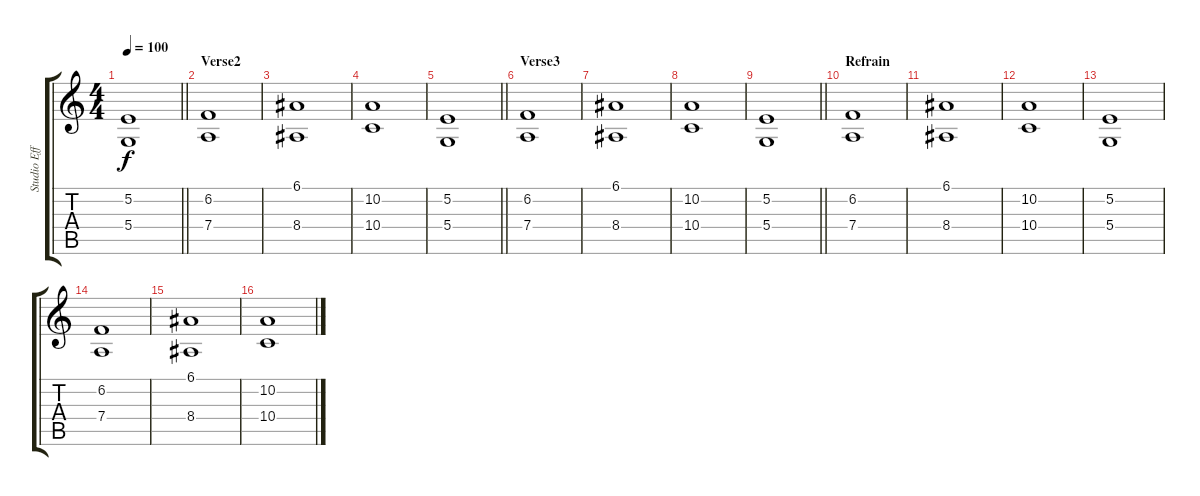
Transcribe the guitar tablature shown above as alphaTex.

\track ("Studio Effect" "Studio Eff") {instrument stringensemble1}
\staff {score tabs}
\tuning (E4 B3 G3 D3 A2 E2) {hide}
\ts (4 4)
\tempo 100
\clef g2
\barLineRight lightlight
\ks c
(5.2 5.4).1{dy f} |
\section ("" "Verse2")
(6.2 7.4).1 |
(6.1 8.4).1 |
(10.2 10.4).1 |
\barLineRight lightlight
(5.2 5.4).1 |
\section ("" "Verse3")
(6.2 7.4).1 |
(6.1 8.4).1 |
(10.2 10.4).1 |
\barLineRight lightlight
(5.2 5.4).1 |
\section ("" "Refrain")
(6.2 7.4).1 |
(6.1 8.4).1 |
(10.2 10.4).1 |
(5.2 5.4).1 |
(6.2 7.4).1 |
(6.1 8.4).1 |
(10.2 10.4).1
